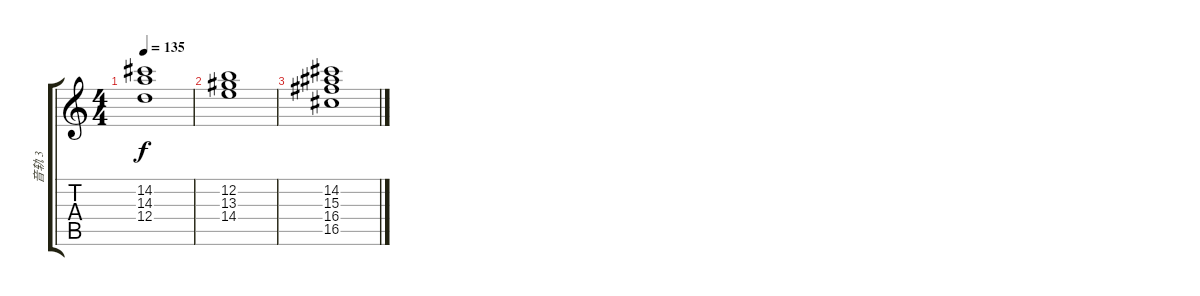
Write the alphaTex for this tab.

\track ("音轨 3" "音轨 3") {instrument overdrivenguitar}
\staff {score tabs}
\tuning (E4 B3 G3 D3 A2 E2) {hide}
\ts (4 4)
\tempo 135
\clef g2
\ks c
(14.2 14.3 12.4).1{dy f} |
(12.2 13.3 14.4).1 |
(14.2 15.3 16.4 16.5).1
